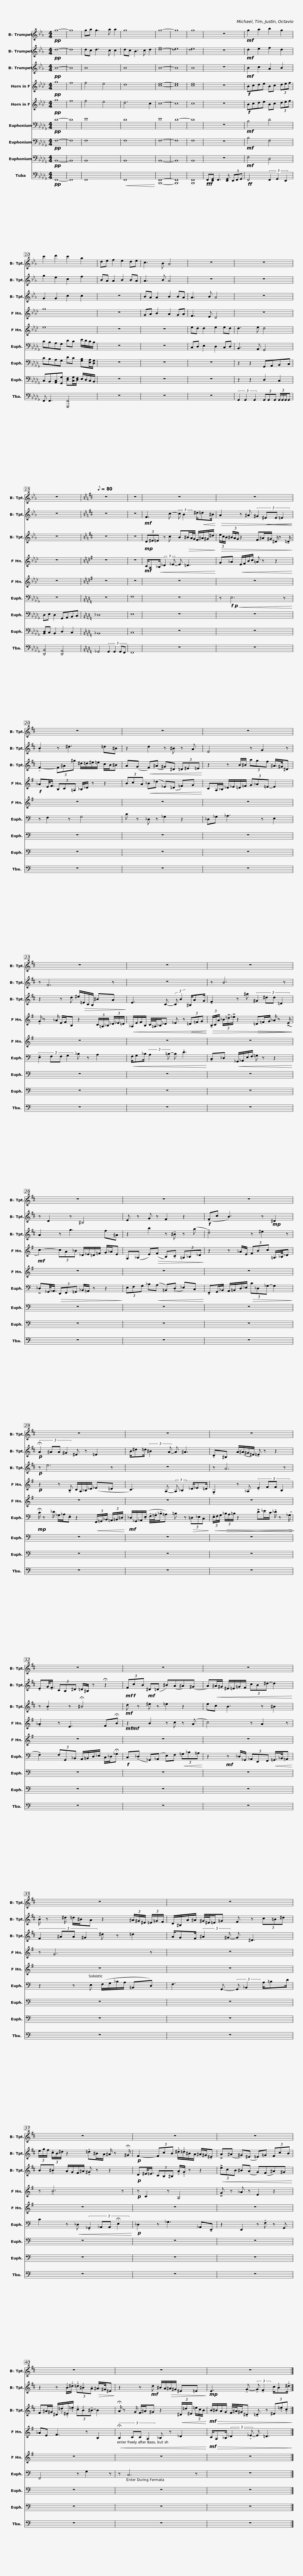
X:1
%%score 1 2 3 4 5 6 7 8 9
L:1/8
M:4/4
I:linebreak $
K:Db
V:1 treble transpose=-2
V:2 treble transpose=-2
V:3 treble transpose=-2
V:4 treble transpose=-7
V:5 treble transpose=-7
V:6 bass
V:7 bass
V:8 bass
V:9 bass
V:1
[K:Eb]!pp! g8- | g8 | ga g3 a a2 | g8 | g8- | %5
 g8 | g8 | z8 |$!mf! g2 a2 b2 g2 | c'2 d'2 c'2 a2 | %10
 de f2 e2 de | c3 B A4 |$ z8 | z8 | z8 | %15
[K:D][Q:1/8=80] z8 | z8 |$ z8 | z8 |$ z8 | %20
 z8 |$ z8 |$ z8 |$ z8 |$ z8 | %25
 z8 |$ z8 | z8 |$ z8 |$ z8 |$ %30
 z8 | z8 |$ z8 | z8 |$ z8 |$ %35
 z8 |$ z8 | z8 |$ z8 | z8 |$ %40
 z8 |$ z8 |] %42
V:2
[K:Eb]!pp! d8- | d8 | dc d3 c c2 | dc B3 c d2 | [d-f]8 | %5
 [de]8 | [de]8 | z8 |$!mf! d2 e2 f2 d2 | g2 e2 c2 f2 | %10
 BA A2 B2 BA | A3 B A4 |$ z8 | z8 | z8 | %15
[K:D] z8 | z8 |$!mf! F3 c- (3:2:2c B2 ^d/!<(!=d^B/!<)! |!>(! A2 z ^A (3:2:4^G2!<(! ^EE =E2!>)!!<)! |$ !tenuto!B2 z ^d3 =d^B | %20
 z2 d2 z ^B z A |$ E4 z G2 z |$ z F6 z |$ z8 |$ z B6 z | %25
 z D2 z ^B,4 |$ E z G z F2 z2 |!f! (!tenuto!Fc B3) z!mp! ^D2 |$!p! (3:2:4!fermata!A2 ^AA ^G2 ^E z =E2 |$ B/^d=d/ (3:2:2^B2 A- A ^A3 |$ %30
 !tenuto!D^B, A/(^A/^G/^E/) !tenuto!=E z z2 | !tenuto!EG/<!tenuto!F/ (3CB,^D =D/^B,/ z !fermata!z2 |$!mf! (3F!f!cB!mf! ^D(=D ^B)(A^A)(^G | A)!<(!^A/^G/ ^E/=E/=G/F/ (3cB^d- d2!<)! |$ !tenuto!B/ z ^d/ =d/^B/A z2 (3^A/^G/^E/ (3=E/=G/F/ |$ %35
 D/^B,/A/^A/ ^G/4^E/4=E/=G F z (3c=B^d |$ (3e/g/f/ (3!tenuto!c/B/^d/ z2 !tenuto!=d^B/A/ ^A/ z !fermata!^G/ |!p! F2- (3FcB !tenuto!.^d/!tenuto!.=d/^B/A/ ^A/^G/!tenuto!^E |$ !>!A(^A ^G)(^E =E)=G (3FcB | z2 z !tenuto!.B/!tenuto!.^d/ (3!tenuto!.=d!tenuto!.^B!tenuto!A!>(! ^A/>^G/^E!>)! |$ %40
 z2 z!mf! d ^B/A/!>(!^A/^G/ ^E=E!>)! |$!mp! E3 !tenuto!G- (3:2:2!tenuto!G !tenuto!F2 c/!tenuto!.B!tenuto!.^d/ |] %42
V:3
[K:Eb]!pp! B8- | B8 | B8 | B8 | B8- | %5
 B8 | B8 | z8 |$!mf! B2 c2 A2 B2 | G2 G2 c2 c2 | %10
 z8 | BA A2 B2 BA |$ A3 B A4 | z8 | z8 | %15
[K:D] z8 | z8 |$!mp! (3D^E=E z c B!>(!^B/A/4G/4 F/^A/^G/^d/!>)! |!>(! (3e/c/B/ (3^B/A/G/ z2 F^A/^G/ ^D/ z !tenuto!=D/!>)! |$ !tenuto!F2- (3F^A^g ^d/=d/^e/=e/ c/B/^B | %20
 A(G!<(! F)(^A ^G)^D (3=D^E=E!<)! |$ z2 z B/^B/ (3agf ^A/>^G/^D |$ z2 z d ^e/!>(!=E/C/B,/ ^BA!>)! |$ E3 C- (3:2:2C B2 ^B,/AG/ |$ !tenuto!F2 z ^a (3:2:4^G2 ^dd =D2 | %25
 A2 z g3 f^A |$ z2 b2 z !tenuto!^B z (a | !tenuto!d4) z ^e2 z |$!p! z e6 z |$ z8 |$ %30
 z A6 z | z !tenuto!B2 z !fermata!^B4 |$!mf! d z ^e z =e2 z2 | ec B3 z ^B2 |$ (3:2:4F2 ^AA ^G2 ^d z =d2 |$ %35
 A/GF/ (3:2:2^A2 ^G- G ^D3 |$ B!tenuto!^B A/G/F/^A/ !tenuto!^G z z2 |!p! D^E/<=E/ (3CB,^B, !tenuto!.A/!tenuto!.G/ z z2 |$!<(! (3!>!ecB ^B(A G)(F^A)^G!<)! | F^A/^G/ ^D/!tenuto!.=d/!tenuto!.^E/!tenuto!.=e/ (3!tenuto!.c!tenuto!.B!tenuto!^B- B2 |$ %40
 !fermata!A/ z G/ F/^A/^G z2!<(! (3^D/=d/^E/ (3=e/c/B/!<)! |$!mf! B/!>(!^B/A/G/ F/4^A/4^G/!tenuto!^D !tenuto!=D z (3^E!tenuto!.=e!tenuto!.c!>)! |] %42
V:4
[K:Ab]!pp! g8 | f8 | f4 e4 | d8 | [ce]8- | %5
 [ce]8 | [ce]8 | z8 |$!f! Bcde Bc (3def | g8 | %10
 z8 | GA B2 A2 GA |$ F3 E D4 | z8 | z8 | %15
[K:G] z8 | z8 |$!mf! C/A,!<(!_B,/ (3:2:2_D2 _E- E =D3!<)! | G_A!<(! E/F/B/c/ =A z z2!<)! |$!f! _AE/<F/ (3B,C=A, _B,/_D/ z z2 | %20
 (3BcA!<(! _B(_d _E)(=D =F)G!<)! |$ CA,/_B,/ _D/_E/=D/=F/ (3G_A=E- E2 |$ !tenuto!G/ z _A/ E/F/B, z2 (3C/=A,/_B,/ (3_D/_E/=D/ |$!<(! _A,/E/F/B,/ C/4=A,/4_B,/_D _E z!<(! (3=D=FG!<)!!<)! |$!>(! (3!tenuto!B,/C/A/ (3_B/!>!_d/!>!_e/ z2!>(! =D=F/G/ _A/ z (!>!E/!>)!!>)! | %25
!mf! c2-) (3cA_B _D/_E/=D/=F/ G/_A/E |$ G,(_A, E)!>(!(F B,)!tenuto!C (3=A,_B,_D!>)! | z2 z _A/E/ (3FBc =A,/>_B,/_D |$!p! z2 z !tenuto!B, C/A,/_B,/_D/ (_E=D |$ C3) A,- (3:2:2A, _B,2 _D/_E=D/ |$ %30
 !tenuto!G,2 z _A, (3:2:4!tenuto!E2 FF B,2 | !tenuto!_A2 z E3 F!fermata!B |$!mf!!mf! z2 B2 z c z (A | c4) z A2 z |$ z G6 z |$ %35
 z8 |$ z !tenuto!B6 z |!p! z C2 z A,4 |$ !>!G z _A z E2 z2 | _AE F3 z B,2 |$ %40
!<(! (3:2:4!fermata!B,2 CC A,2 _B, z _D2!<)! |$!mf! C/!>(!A,_B,/ (3:2:2_D2 !tenuto!_E- E =D3!>)! |] %42
V:5
[K:Ab]!pp! g8 | f8 | f4 e4 | d6 c2 | c8- | %5
 c8 | c8 | z8 |$!f! Bcde Bc (3def | e8 | %10
 z8 | z8 |$ ed d2 e2 ed | d3 e d4 | z8 | %15
[K:G] z8 | z8 |$ z8 | z8 |$ z8 | %20
 z8 |$ z8 |$ z8 |$ z8 |$ z8 | %25
 z8 |$ z8 | z8 |$ z8 |$ z8 |$ %30
 z8 | z8 |$ z8 | z8 |$ z8 |$ %35
 z8 |$ z8 | z8 |$ z8 | z8 |$ %40
 z8 |$ z8 |] %42
V:6
!pp! D8- | D8 | E8 | D8 | E8 | %5
 D8- | D8 | z8 |$!mf! B,4 D4 | CB,A,G, DC E/D/C/B,/ | %10
 z8 | z8 |$ C,D, E,2 D,2 C,D, | B,,3 A,, G,,4 | z8 | %15
[K:C] z8 | F,8 |$ z8 | z!f!!p!!<(! E,6 z!<)! |$ z F,2 z G,4 | %20
 C z _D, z _G,2 z2 |$ _D,_G, _A,3 z E,2 |$ (3:2:4!tenuto!E,2 F,F, G,2 _B, z A,2 |$!<(! F,/G,_B,/ (3:2:2A,2 =B,- B, !tenuto!D3!<)! |$ !tenuto!C,_D,!<(! _G,,/_A,,/E,/F,/ =G, z z2!<)! | %25
 !>!_D,_G,,/<_A,,/!>(! (3E,,F,,=G,, _B,,/=A,,/ z z2!>)! |$ (3E,F,G, _B,!<(!(A, =B,,)(!tenuto!D, _E,)C,!<)! | !tenuto!F,,G,,/_B,,/ A,,/=B,,/D,/_E,/!>(! (3C_D,_G,- G,2!>)! |$!mp! !fermata!C/ z _D/ _G,/_A,/!tenuto!E, z2!<(! (3F,,/=G,,/_B,,/ (3=A,,/=B,,/=D,/!<)! |$!mf! _D,/_G,,/_A,,/(!tenuto!E,/ !tenuto!F,/4!tenuto!=G,/4!tenuto!_B,/=A,) =B, z!>(! (3=D,_E,C,!>)! |$ %30
!<(! (3!tenuto!E,/F,/G,/!>(! (3_B,/A,/=B,/ z2 !>!D_E/C/ !tenuto!_D/ z!>(! (_G,/!<)!!>)!!>)! | !tenuto!F,2) (3F,G,,_B,, A,,/=B,,/D,/_E,/ C,/_D,/!fermata!_G, |$!f! C,(!tenuto!_D, _G,,)(_A,, E,)F,!<(! (3=G,_B,=A,!<)! | z2!mf! z _D,/_G,,/ (3_A,,E,,F,,!<(! =G,,/>_B,,/=A,,!<)! |$ z2 z E, (F,/G,/_B,/A,/ =B,,D,) |$ %35
 F,3 G,,- (3:2:2G,, _B,,2 A,/=B,D/ |$ C2 z!<(! _D, (3:2:4!tenuto!_G,,2 _A,,A,, !fermata!E,2!<)! |!p! _D,2 z _G,3 _A,,!tenuto!E,, |$ z2 E,,2 z !tenuto!F, z G,, | F,,4 z G,2 z |$ %40
 z C,6 z |$ z8 |] %42
V:7
!pp! F,8- | F,8 | F,8 | F,8 | F,8- | %5
 F,8 | F,8 | z8 |$!mf! B,4 F,4 | CB,A,G, DC [G,B,][E,A,]/[D,G,]/ | %10
 z8 | z8 |$ z8 | z2 z2 G,,A,,B,,C, | D,E, D,2 G,,A,,B,,C, | %15
[K:C] _D,8 | E,8 |$ z8 | z8 |$ z8 | %20
 z8 |$ z8 |$ z8 |$ z8 |$ z8 | %25
 z8 |$ z8 | z8 |$ z8 |$ z8 |$ %30
 z8 | z8 |$ z8 | z8 |$ z8 |$ %35
 z8 |$ z8 | z8 |$ z8 | z8 |$ %40
 z8 |$ z8 |] %42
V:8
!pp! B,,8- | B,,8 | B,,8 | B,,8 | B,,8- | %5
 B,,8 | B,,8 | z8 |$!mf! F,4 D,4 | C,B,,[A,,C,][G,,G,] [D,F,][C,G,]/[D,F,]/ E,/D,/C,/B,,/ | %10
 z8 | z8 |$ z8 | z2 z2 D,2 C,2 | [B,,D,]C, B,,2 D,2 C,2 | %15
[K:C] _B,,8 | C,8 |$ z8 | z8 |$ z8 | %20
 z8 |$ z8 |$ z8 |$ z8 |$ z8 | %25
 z8 |$ z8 | z8 |$ z8 |$ z8 |$ %30
 z8 | z8 |$ z8 | z8 |$ z8 |$ %35
 z8 |$ z8 | z8 |$ z8 | z8 |$ %40
 z8 |$ z8 |] %42
V:9
!pp! F,,8- | F,,8 | F,,8 |!<(! F,,8!<)! | [B,,,F,,]8- | %5
 [B,,,F,,]8 | [B,,,F,,]8 |!fff! F,,[E,,G,,] F,,3 [E,,G,,] (3E,,F,,G,, |$!ff! F,,4 (3F,,2 G,,2 E,,2 | F,, F,,3 [F,,,F,,]4 | %10
 z8 | z8 |$ z8 | (3G,,2 G,,2 G,,2 (3G,,G,,G,, (3G,,/G,,/G,,/G,, | [D,,B,,]4 [D,,A,,]4 | %15
[K:C] _G,,4 (3:2:4G,,2 G,,2 G,,F,, | F,,8 |$ z8 | z8 |$ z8 | %20
 z8 |$ z8 |$ z8 |$ z8 |$ z8 | %25
 z8 |$ z8 | z8 |$ z8 |$ z8 |$ %30
 z8 | z8 |$ z8 | z8 |$ z8 |$ %35
 z8 |$ z8 | z8 |$ z8 | z8 |$ %40
 z8 |$ z8 |] %42
